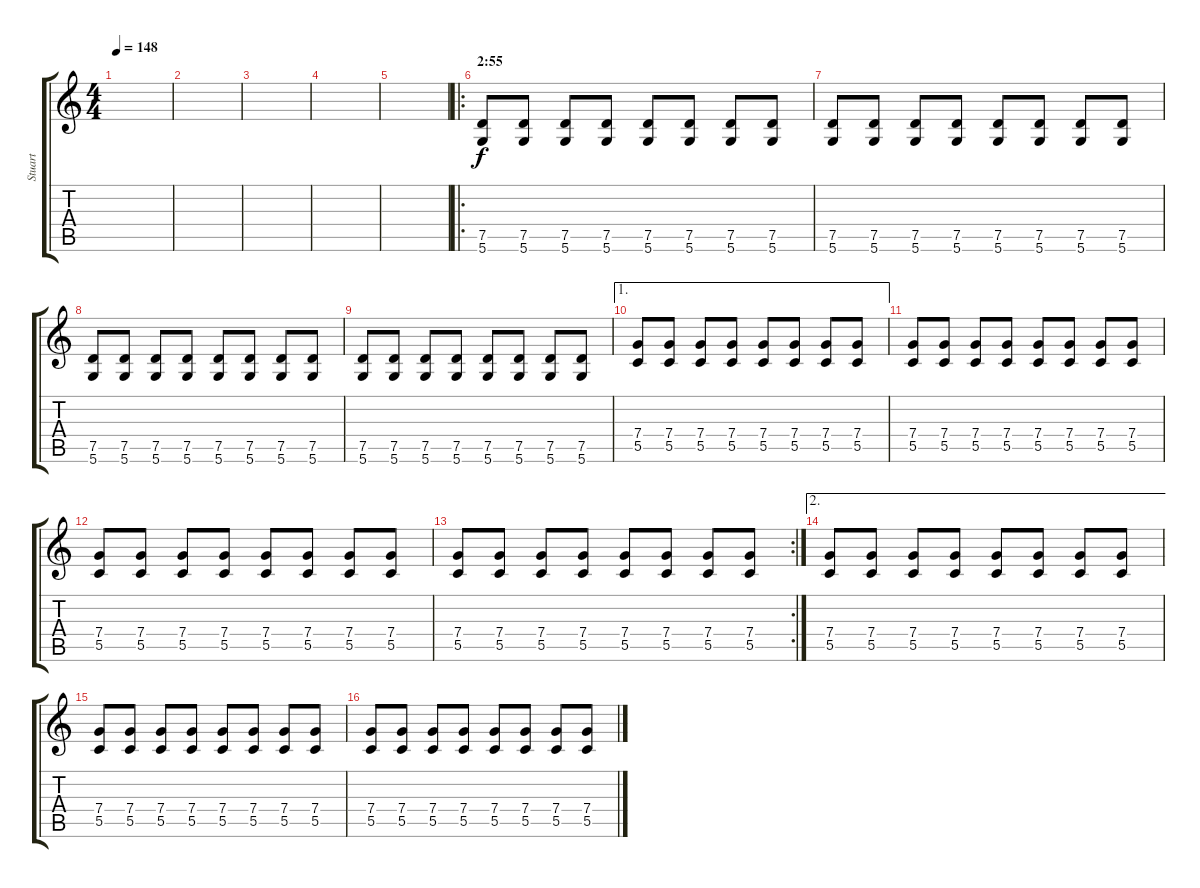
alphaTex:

\track ("Stuart" "Stuart") {instrument distortionguitar}
\staff {score tabs}
\tuning (D4 A3 F3 C3 G2 D2) {hide}
\ts (4 4)
\tempo 148
\clef g2
\ks c
|
|
|
|
|
\ro
\section ("" "2:55")
(7.5 5.6).8 (7.5 5.6).8 (7.5 5.6).8 (7.5 5.6).8 (7.5 5.6).8 (7.5 5.6).8 (7.5 5.6).8 (7.5 5.6).8 |
(7.5 5.6).8 (7.5 5.6).8 (7.5 5.6).8 (7.5 5.6).8 (7.5 5.6).8 (7.5 5.6).8 (7.5 5.6).8 (7.5 5.6).8 |
(7.5 5.6).8 (7.5 5.6).8 (7.5 5.6).8 (7.5 5.6).8 (7.5 5.6).8 (7.5 5.6).8 (7.5 5.6).8 (7.5 5.6).8 |
(7.5 5.6).8 (7.5 5.6).8 (7.5 5.6).8 (7.5 5.6).8 (7.5 5.6).8 (7.5 5.6).8 (7.5 5.6).8 (7.5 5.6).8 |
\ae 1
(7.4 5.5).8 (7.4 5.5).8 (7.4 5.5).8 (7.4 5.5).8 (7.4 5.5).8 (7.4 5.5).8 (7.4 5.5).8 (7.4 5.5).8 |
(7.4 5.5).8 (7.4 5.5).8 (7.4 5.5).8 (7.4 5.5).8 (7.4 5.5).8 (7.4 5.5).8 (7.4 5.5).8 (7.4 5.5).8 |
(7.4 5.5).8 (7.4 5.5).8 (7.4 5.5).8 (7.4 5.5).8 (7.4 5.5).8 (7.4 5.5).8 (7.4 5.5).8 (7.4 5.5).8 |
\rc 2
(7.4 5.5).8 (7.4 5.5).8 (7.4 5.5).8 (7.4 5.5).8 (7.4 5.5).8 (7.4 5.5).8 (7.4 5.5).8 (7.4 5.5).8 |
\ae 2
(7.4 5.5).8 (7.4 5.5).8 (7.4 5.5).8 (7.4 5.5).8 (7.4 5.5).8 (7.4 5.5).8 (7.4 5.5).8 (7.4 5.5).8 |
(7.4 5.5).8 (7.4 5.5).8 (7.4 5.5).8 (7.4 5.5).8 (7.4 5.5).8 (7.4 5.5).8 (7.4 5.5).8 (7.4 5.5).8 |
(7.4 5.5).8 (7.4 5.5).8 (7.4 5.5).8 (7.4 5.5).8 (7.4 5.5).8 (7.4 5.5).8 (7.4 5.5).8 (7.4 5.5).8
